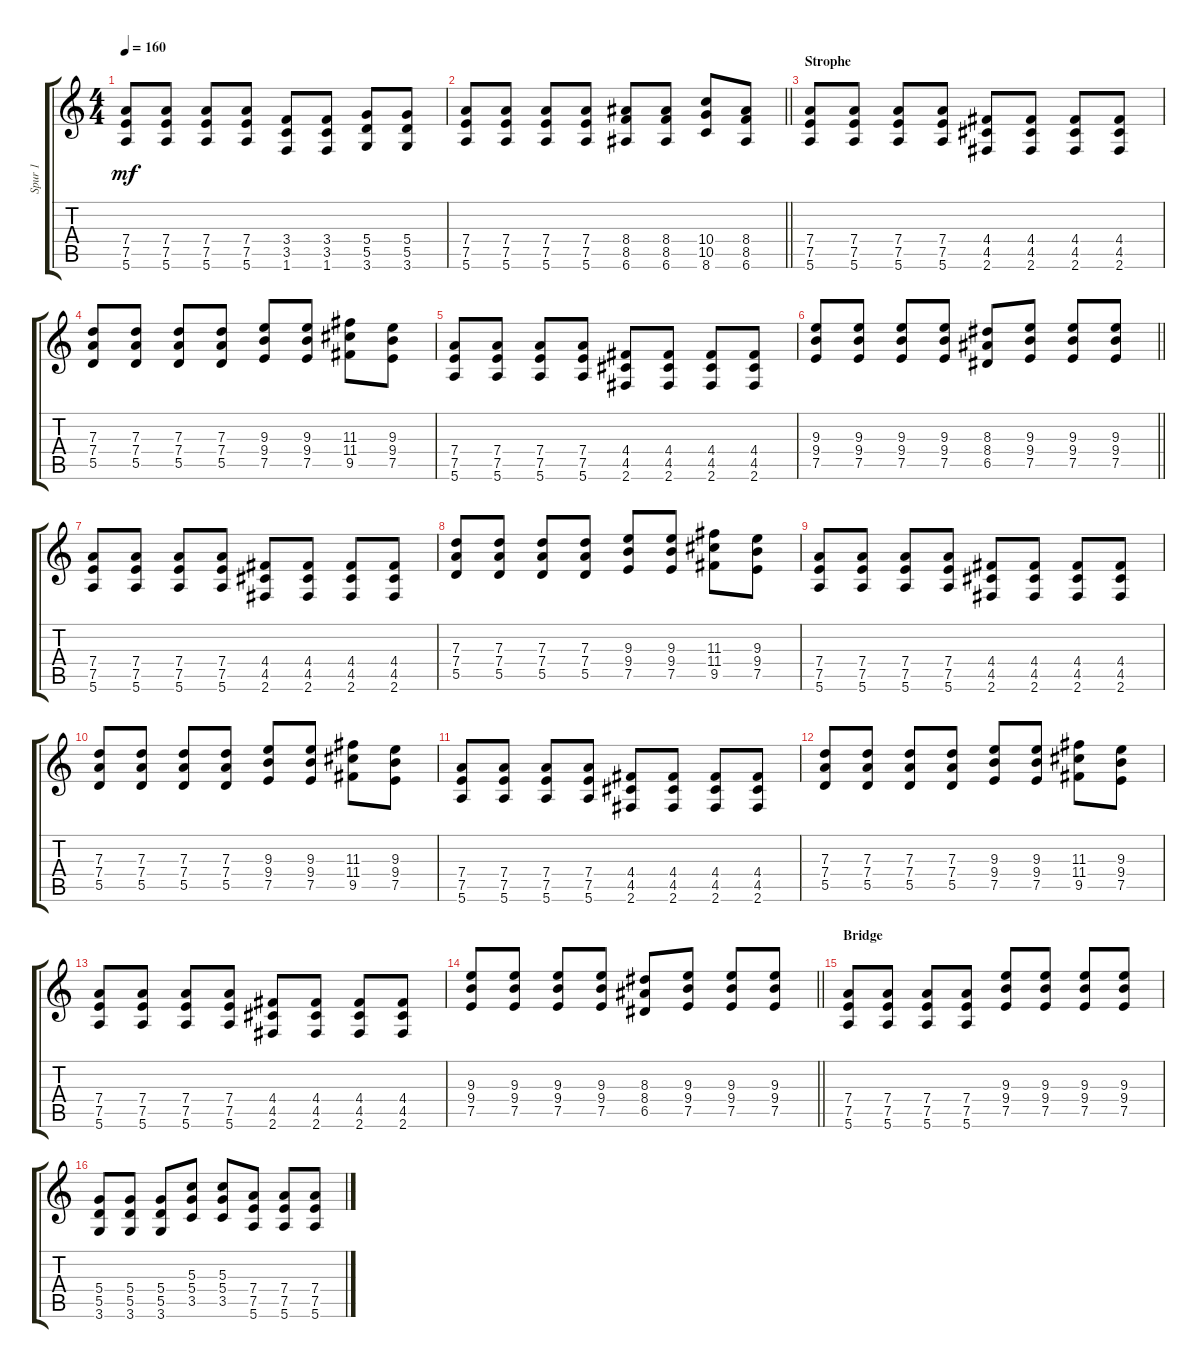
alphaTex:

\track ("Spur 1" "Spur 1") {instrument distortionguitar}
\staff {score tabs}
\tuning (E4 B3 G3 D3 A2 E2) {hide}
\ts (4 4)
\tempo 160
\clef g2
\ks c
(7.4 7.5 5.6).8{dy mf} (7.4 7.5 5.6).8 (7.4 7.5 5.6).8 (7.4 7.5 5.6).8 (3.4 3.5 1.6).8 (3.4 3.5 1.6).8 (5.4 5.5 3.6).8 (5.4 5.5 3.6).8 |
\barLineRight lightlight
(7.4 7.5 5.6).8 (7.4 7.5 5.6).8 (7.4 7.5 5.6).8 (7.4 7.5 5.6).8 (8.4 8.5 6.6).8 (8.4 8.5 6.6).8 (10.4 10.5 8.6).8 (8.4 8.5 6.6).8 |
\section ("" "Strophe")
(7.4 7.5 5.6).8 (7.4 7.5 5.6).8 (7.4 7.5 5.6).8 (7.4 7.5 5.6).8 (4.4 4.5 2.6).8 (4.4 4.5 2.6).8 (4.4 4.5 2.6).8 (4.4 4.5 2.6).8 |
(7.3 7.4 5.5).8 (7.3 7.4 5.5).8 (7.3 7.4 5.5).8 (7.3 7.4 5.5).8 (9.3 9.4 7.5).8 (9.3 9.4 7.5).8 (11.3 11.4 9.5).8 (9.3 9.4 7.5).8 |
(7.4 7.5 5.6).8 (7.4 7.5 5.6).8 (7.4 7.5 5.6).8 (7.4 7.5 5.6).8 (4.4 4.5 2.6).8 (4.4 4.5 2.6).8 (4.4 4.5 2.6).8 (4.4 4.5 2.6).8 |
\barLineRight lightlight
(9.3 9.4 7.5).8 (9.3 9.4 7.5).8 (9.3 9.4 7.5).8 (9.3 9.4 7.5).8 (8.3 8.4 6.5).8 (9.3 9.4 7.5).8 (9.3 9.4 7.5).8 (9.3 9.4 7.5).8 |
(7.4 7.5 5.6).8 (7.4 7.5 5.6).8 (7.4 7.5 5.6).8 (7.4 7.5 5.6).8 (4.4 4.5 2.6).8 (4.4 4.5 2.6).8 (4.4 4.5 2.6).8 (4.4 4.5 2.6).8 |
(7.3 7.4 5.5).8 (7.3 7.4 5.5).8 (7.3 7.4 5.5).8 (7.3 7.4 5.5).8 (9.3 9.4 7.5).8 (9.3 9.4 7.5).8 (11.3 11.4 9.5).8 (9.3 9.4 7.5).8 |
(7.4 7.5 5.6).8 (7.4 7.5 5.6).8 (7.4 7.5 5.6).8 (7.4 7.5 5.6).8 (4.4 4.5 2.6).8 (4.4 4.5 2.6).8 (4.4 4.5 2.6).8 (4.4 4.5 2.6).8 |
(7.3 7.4 5.5).8 (7.3 7.4 5.5).8 (7.3 7.4 5.5).8 (7.3 7.4 5.5).8 (9.3 9.4 7.5).8 (9.3 9.4 7.5).8 (11.3 11.4 9.5).8 (9.3 9.4 7.5).8 |
(7.4 7.5 5.6).8 (7.4 7.5 5.6).8 (7.4 7.5 5.6).8 (7.4 7.5 5.6).8 (4.4 4.5 2.6).8 (4.4 4.5 2.6).8 (4.4 4.5 2.6).8 (4.4 4.5 2.6).8 |
(7.3 7.4 5.5).8 (7.3 7.4 5.5).8 (7.3 7.4 5.5).8 (7.3 7.4 5.5).8 (9.3 9.4 7.5).8 (9.3 9.4 7.5).8 (11.3 11.4 9.5).8 (9.3 9.4 7.5).8 |
(7.4 7.5 5.6).8 (7.4 7.5 5.6).8 (7.4 7.5 5.6).8 (7.4 7.5 5.6).8 (4.4 4.5 2.6).8 (4.4 4.5 2.6).8 (4.4 4.5 2.6).8 (4.4 4.5 2.6).8 |
\barLineRight lightlight
(9.3 9.4 7.5).8 (9.3 9.4 7.5).8 (9.3 9.4 7.5).8 (9.3 9.4 7.5).8 (8.3 8.4 6.5).8 (9.3 9.4 7.5).8 (9.3 9.4 7.5).8 (9.3 9.4 7.5).8 |
\section ("" "Bridge")
(7.4 7.5 5.6).8 (7.4 7.5 5.6).8 (7.4 7.5 5.6).8 (7.4 7.5 5.6).8 (9.3 9.4 7.5).8 (9.3 9.4 7.5).8 (9.3 9.4 7.5).8 (9.3 9.4 7.5).8 |
(5.4 5.5 3.6).8 (5.4 5.5 3.6).8 (5.4 5.5 3.6).8 (5.3 5.4 3.5).8 (5.3 5.4 3.5).8 (7.4 7.5 5.6).8 (7.4 7.5 5.6).8 (7.4 7.5 5.6).8
